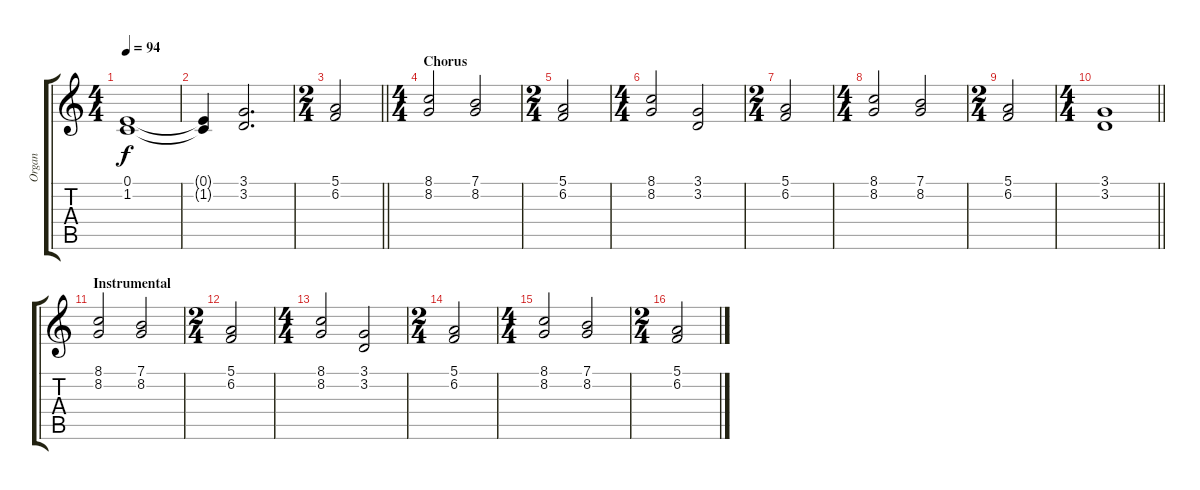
\track ("Organ" "Organ") {instrument drawbarorgan}
\staff {score tabs}
\tuning (E4 B3 G3 D3 A2 E2) {hide}
\ts (4 4)
\tempo 94
\clef g2
\ks c
(0.1 1.2).1{dy f} |
(0.1{t} 1.2{t}).4 (3.1 3.2).2{d} |
\ts (2 4)
\barLineRight lightlight
(5.1 6.2).2 |
\ts (4 4)
\section ("" "Chorus")
(8.1 8.2).2 (7.1 8.2).2 |
\ts (2 4)
(5.1 6.2).2 |
\ts (4 4)
(8.1 8.2).2 (3.1 3.2).2 |
\ts (2 4)
(5.1 6.2).2 |
\ts (4 4)
(8.1 8.2).2 (7.1 8.2).2 |
\ts (2 4)
(5.1 6.2).2 |
\ts (4 4)
\barLineRight lightlight
(3.1 3.2).1 |
\section ("" "Instrumental")
(8.1 8.2).2 (7.1 8.2).2 |
\ts (2 4)
(5.1 6.2).2 |
\ts (4 4)
(8.1 8.2).2 (3.1 3.2).2 |
\ts (2 4)
(5.1 6.2).2 |
\ts (4 4)
(8.1 8.2).2 (7.1 8.2).2 |
\ts (2 4)
(5.1 6.2).2
